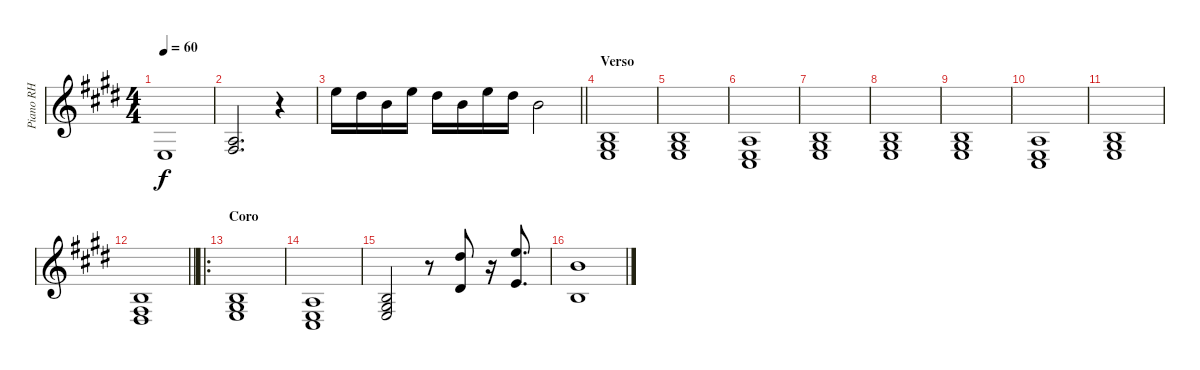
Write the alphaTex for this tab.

\track ("Piano RH" "Piano RH") {instrument brightacousticpiano}
\staff {score}
\tuning (E4 B3 G3 D3 A2 E2) {hide}
\ts (4 4)
\tempo 60
\clef g2
\ks e
2.4.1{dy f} |
(2.3 4.4).2{d} r.4 |
\barLineRight lightlight
12.1.16 11.1.16 7.1.16 12.1.16 11.1.16 7.1.16 12.1.16 11.1.16 7.1.2 |
\section ("" "Verso")
(0.2 1.3 2.4).1 |
(0.2 1.3 2.4).1 |
(2.3 2.4 4.5).1 |
(0.2 1.3 2.4).1 |
(0.2 1.3 2.4).1 |
(0.2 1.3 2.4).1 |
(2.3 2.4 4.5).1 |
(0.2 1.3 2.4).1 |
\barLineRight lightlight
(0.2 4.4 6.5).1 |
\ro
\section ("" "Coro")
(0.2 1.3 2.4).1 |
(2.3 2.4 4.5).1 |
(0.2 1.3 2.4).2 r.8 (11.1 4.2).8 r.16 (12.1 5.2).8{d} |
(7.1 0.2).1
